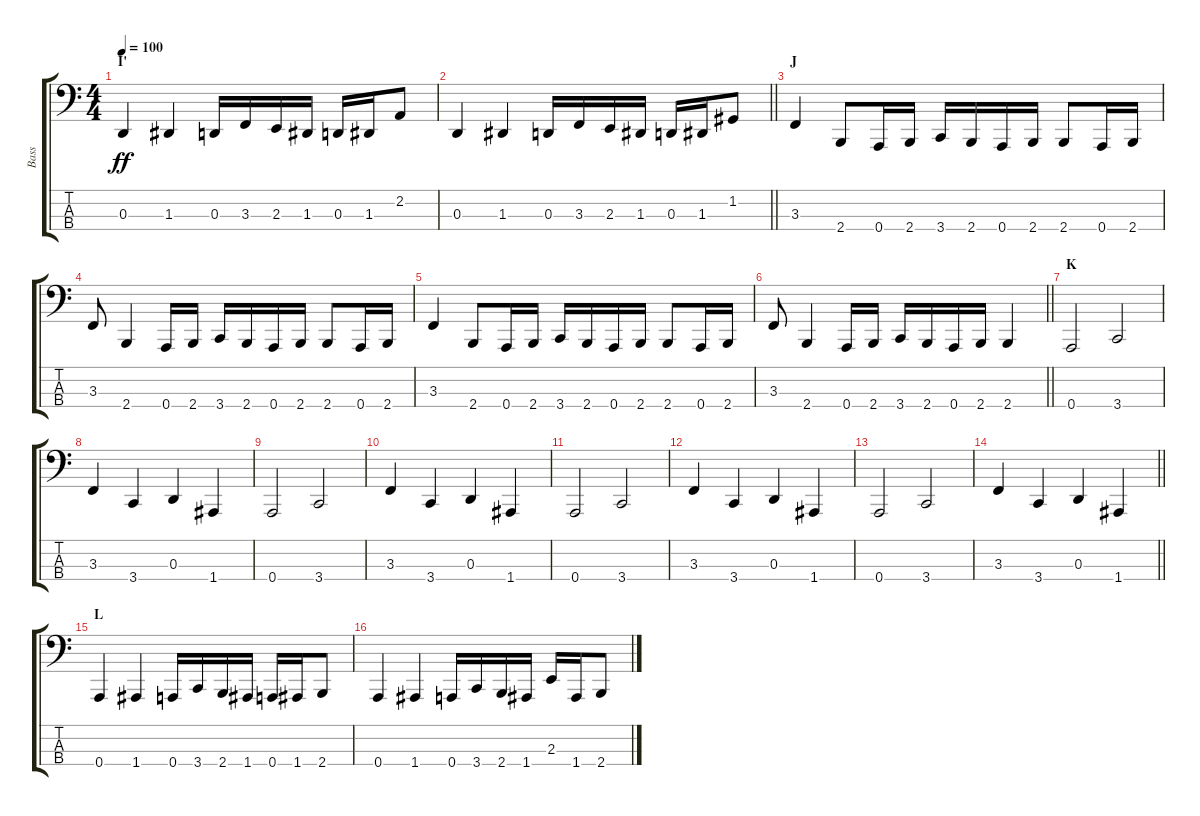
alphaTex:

\track ("Bass" "Bass") {instrument electricbassfinger}
\staff {score tabs}
\tuning (C2 G1 D1 A0) {hide}
\ts (4 4)
\section ("" "I'")
\tempo 100
\clef f4
\ks c
0.3.4{dy ff} 1.3.4 0.3.16 3.3.16 2.3.16 1.3.16 0.3.16 1.3.16 2.2.8 |
\barLineRight lightlight
0.3.4 1.3.4 0.3.16 3.3.16 2.3.16 1.3.16 0.3.16 1.3.16 1.2.8 |
\section ("" "J")
3.3.4 2.4.8 0.4.16 2.4.16 3.4.16 2.4.16 0.4.16 2.4.16 2.4.8 0.4.16 2.4.16 |
3.3.8 2.4.4 0.4.16 2.4.16 3.4.16 2.4.16 0.4.16 2.4.16 2.4.8 0.4.16 2.4.16 |
3.3.4 2.4.8 0.4.16 2.4.16 3.4.16 2.4.16 0.4.16 2.4.16 2.4.8 0.4.16 2.4.16 |
\barLineRight lightlight
3.3.8 2.4.4 0.4.16 2.4.16 3.4.16 2.4.16 0.4.16 2.4.16 2.4.4 |
\section ("" "K")
0.4.2 3.4.2 |
3.3.4 3.4.4 0.3.4 1.4.4 |
0.4.2 3.4.2 |
3.3.4 3.4.4 0.3.4 1.4.4 |
0.4.2 3.4.2 |
3.3.4 3.4.4 0.3.4 1.4.4 |
0.4.2 3.4.2 |
\barLineRight lightlight
3.3.4 3.4.4 0.3.4 1.4.4 |
\section ("" "L")
0.4.4 1.4.4 0.4.16 3.4.16 2.4.16 1.4.16 0.4.16 1.4.16 2.4.8 |
0.4.4 1.4.4 0.4.16 3.4.16 2.4.16 1.4.16 2.3.16 1.4.16 2.4.8
